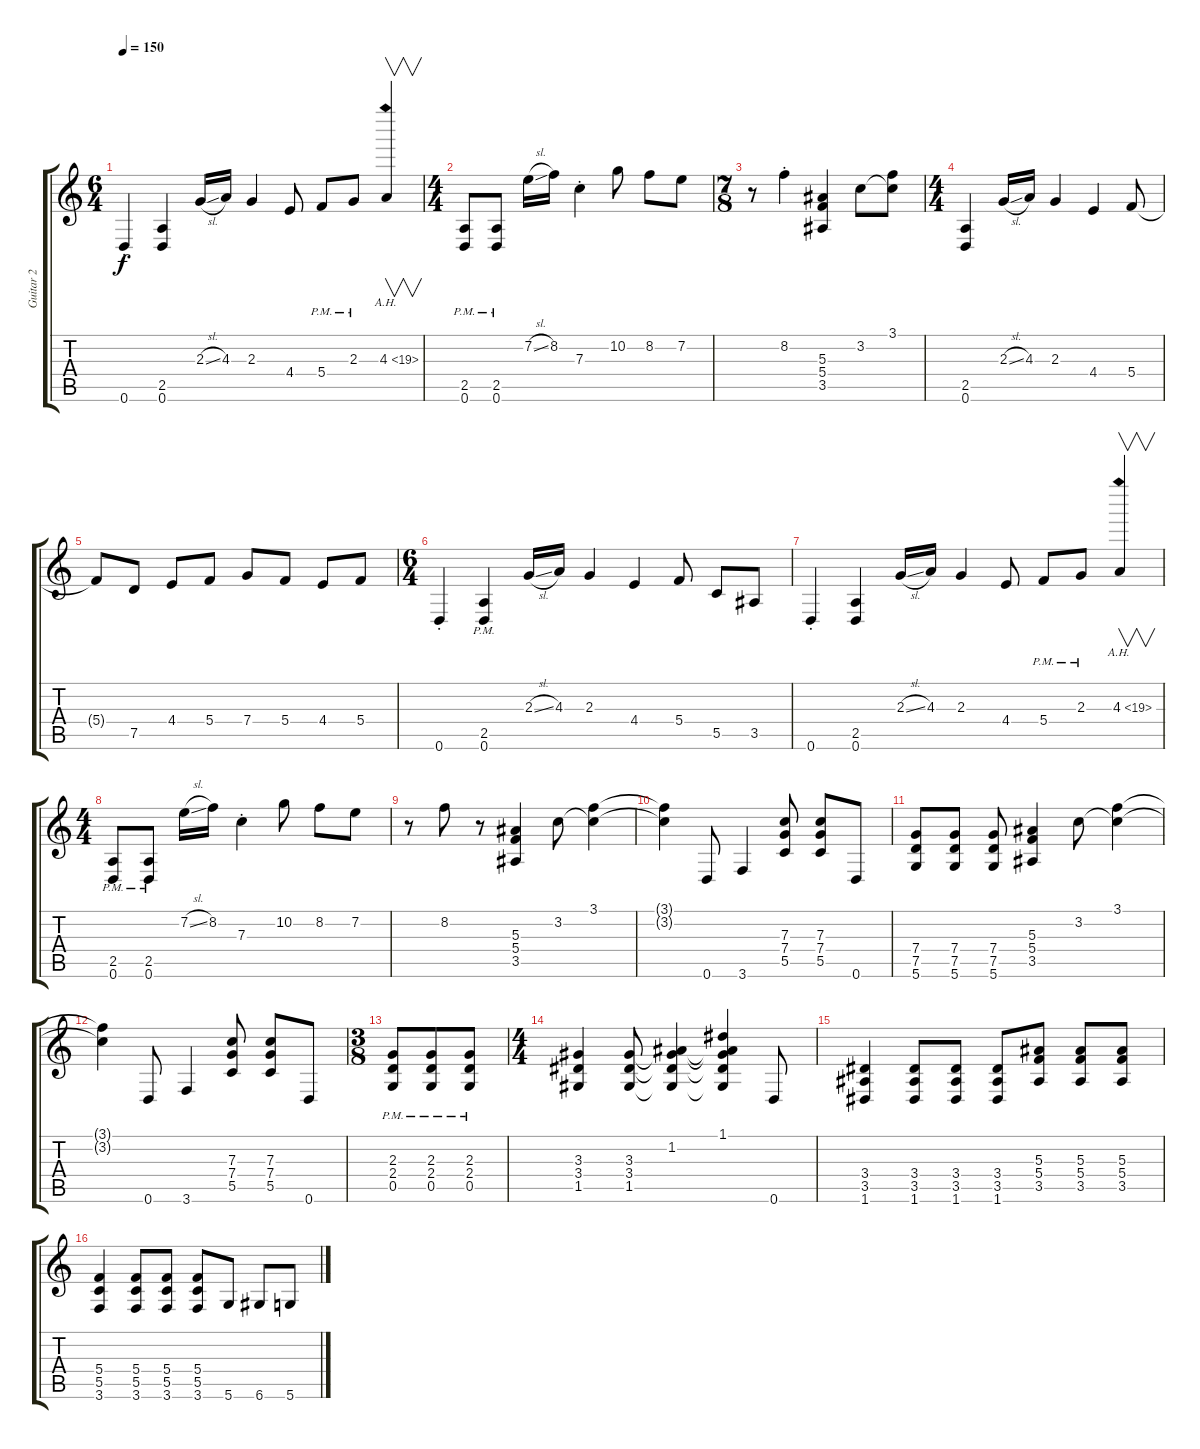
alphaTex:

\track ("Guitar 2" "Guitar 2") {instrument distortionguitar}
\staff {score tabs}
\tuning (D4 A3 F3 C3 G2 D2) {hide}
\ts (6 4)
\tempo 150
\clef g2
\ks c
0.6{st}.4{dy f} (2.5 0.6).4 2.3{sl}.16 4.3.16 2.3.4 4.4.8 5.4{pm}.8 2.3{pm}.8 4.3{ah 15}.4{v} |
\ts (4 4)
(2.5{pm} 0.6{pm}).8 (2.5{pm} 0.6{pm}).8 7.2{sl}.16 8.2.16 7.3{st}.4 10.2.8 8.2.8 7.2.8 |
\ts (7 8)
r.8 8.2{st}.4 (5.3 5.4 3.5).4 3.2.8 (3.1 3.2{t}).8 |
\ts (4 4)
(2.5 0.6).4 2.3{sl}.16 4.3.16 2.3.4 4.4.4 5.4.8 |
5.4{t}.8 7.5.8 4.4.8 5.4.8 7.4.8 5.4.8 4.4.8 5.4.8 |
\ts (6 4)
0.6{st}.4 (2.5{pm} 0.6{pm}).4 2.3{sl}.16 4.3.16 2.3.4 4.4.4 5.4.8 5.5.8 3.5.8 |
0.6{st}.4 (2.5 0.6).4 2.3{sl}.16 4.3.16 2.3.4 4.4.8 5.4{pm}.8 2.3{pm}.8 4.3{ah 15}.4{v} |
\ts (4 4)
(2.5{pm} 0.6{pm}).8 (2.5{pm} 0.6{pm}).8 7.2{sl}.16 8.2.16 7.3{st}.4 10.2.8 8.2.8 7.2.8 |
r.8 8.2.8 r.8 (5.3 5.4 3.5).4 3.2.8 (3.1 3.2{t}).4 |
(3.1{t} 3.2{t}).4 0.6.8 3.6.4 (7.3 7.4 5.5).8 (7.3 7.4 5.5).8 0.6.8 |
(7.4 7.5 5.6).8 (7.4 7.5 5.6).8 (7.4 7.5 5.6).8 (5.3 5.4 3.5).4 3.2.8 (3.1 3.2{t}).4 |
(3.1{t} 3.2{t}).4 0.6.8 3.6.4 (7.3 7.4 5.5).8 (7.3 7.4 5.5).8 0.6.8 |
\ts (3 8)
(2.3{pm} 2.4{pm} 0.5{pm}).8 (2.3{pm} 2.4{pm} 0.5{pm}).8 (2.3{pm} 2.4{pm} 0.5{pm}).8 |
\ts (4 4)
(3.3 3.4 1.5).4 (3.3 3.4 1.5).8 (1.2 3.3{t} 3.4{t} 1.5{t}).4 (1.1 1.2{t} 3.3{t} 3.4{t} 1.5{t}).4 0.6.8 |
(3.4 3.5 1.6).4 (3.4 3.5 1.6).8 (3.4 3.5 1.6).8 (3.4 3.5 1.6).8 (5.3 5.4 3.5).8 (5.3 5.4 3.5).8 (5.3 5.4 3.5).8 |
(5.4 5.5 3.6).4 (5.4 5.5 3.6).8 (5.4 5.5 3.6).8 (5.4 5.5 3.6).8 5.6.8 6.6.8 5.6.8
